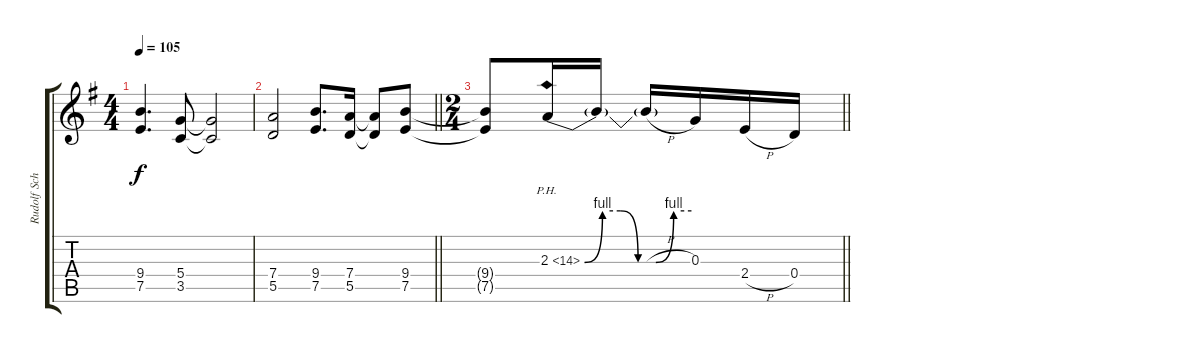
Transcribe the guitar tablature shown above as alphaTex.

\track ("Rudolf Schenker" "Rudolf Sch") {instrument distortionguitar}
\staff {score tabs}
\tuning (E4 B3 G3 D3 A2 E2) {hide}
\ts (4 4)
\tempo 105
\clef g2
\ks g
(9.4 7.5).4{d dy f} (5.4 3.5).8 (5.4{t} 3.5{t}).2 |
\barLineRight lightlight
(7.4 5.5).2 (9.4 7.5).8{d} (7.4 5.5).16 (7.4{t} 5.5{t}).8 (9.4 7.5).8 |
\ts (2 4)
\barLineRight lightlight
(9.4{t} 7.5{t}).8 2.3{be (custom 0 0 10 4 20 4 30 0 40 0 50 4 60 4) ph 12}.16 2.3{t}.16 2.3{h t}.16 0.3.16 2.4{h}.16 0.4.16
